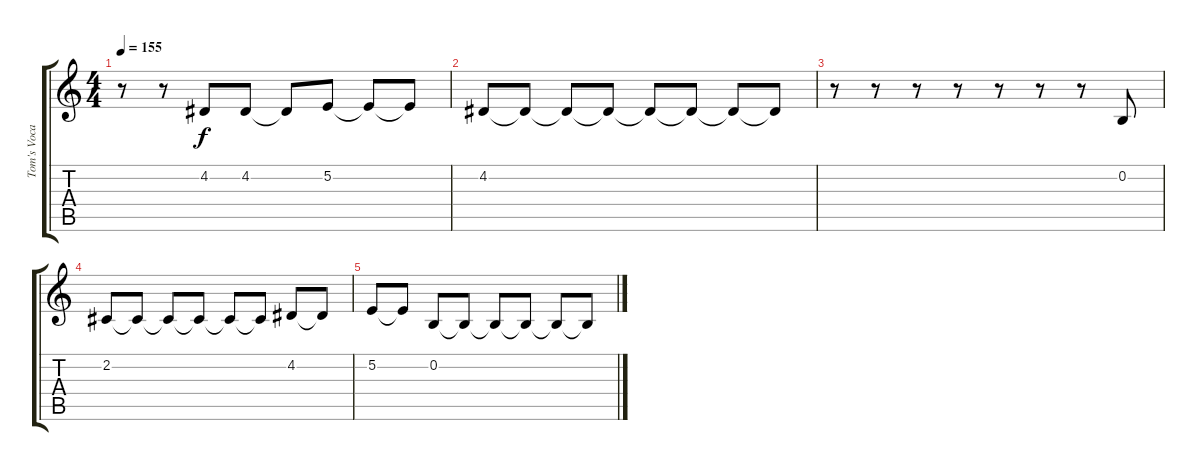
\track ("Tom's Vocals" "Tom's Voca") {instrument clarinet}
\staff {score tabs}
\tuning (E4 B3 G3 D3 A2 E2) {hide}
\ts (4 4)
\tempo 155
\clef g2
\ks c
r.8{dy f} r.8 4.2.8 4.2.8 4.2{t}.8 5.2.8 5.2{t}.8 5.2{t}.8 |
4.2.8 4.2{t}.8 4.2{t}.8 4.2{t}.8 4.2{t}.8 4.2{t}.8 4.2{t}.8 4.2{t}.8 |
r.8 r.8 r.8 r.8 r.8 r.8 r.8 0.2.8 |
2.2.8 2.2{t}.8 2.2{t}.8 2.2{t}.8 2.2{t}.8 2.2{t}.8 4.2.8 4.2{t}.8 |
5.2.8 5.2{t}.8 0.2.8 0.2{t}.8 0.2{t}.8 0.2{t}.8 0.2{t}.8 0.2{t}.8
